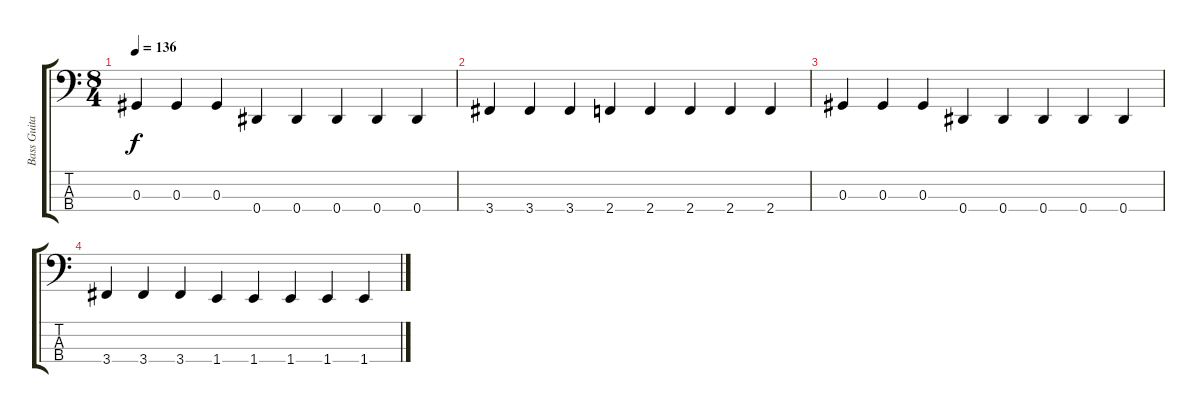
\track ("Bass Guitar" "Bass Guita") {instrument electricbassfinger}
\staff {score tabs}
\tuning (Gb2 Db2 Ab1 Eb1) {hide}
\ts (8 4)
\tempo 136
\clef f4
\ks c
0.3.4{dy f} 0.3.4 0.3.4 0.4.4 0.4.4 0.4.4 0.4.4 0.4.4 |
3.4.4 3.4.4 3.4.4 2.4.4 2.4.4 2.4.4 2.4.4 2.4.4 |
0.3.4 0.3.4 0.3.4 0.4.4 0.4.4 0.4.4 0.4.4 0.4.4 |
3.4.4 3.4.4 3.4.4 1.4.4 1.4.4 1.4.4 1.4.4 1.4.4
